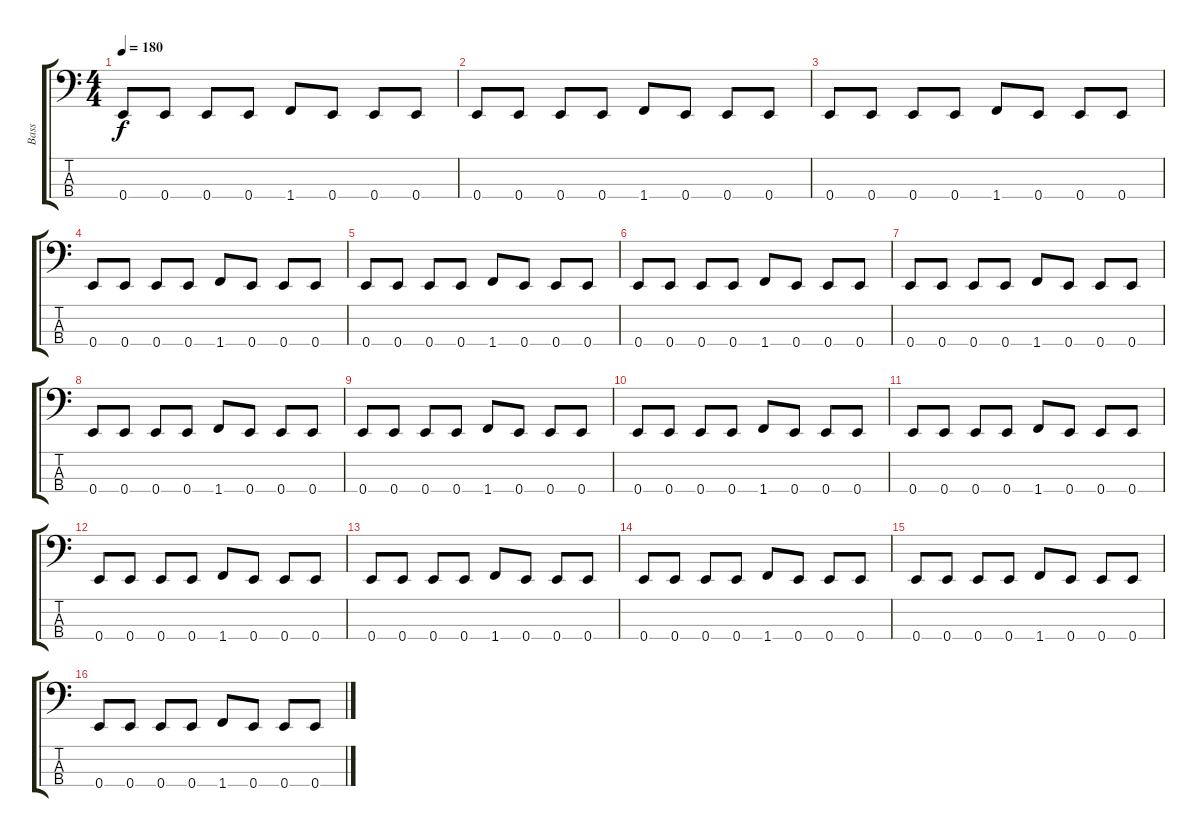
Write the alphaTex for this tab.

\track ("Bass" "Bass") {instrument electricbasspick}
\staff {score tabs}
\tuning (G2 D2 A1 E1) {hide}
\ts (4 4)
\tempo 180
\clef f4
\ks c
0.4.8{dy f} 0.4.8 0.4.8 0.4.8 1.4.8 0.4.8 0.4.8 0.4.8 |
0.4.8 0.4.8 0.4.8 0.4.8 1.4.8 0.4.8 0.4.8 0.4.8 |
0.4.8 0.4.8 0.4.8 0.4.8 1.4.8 0.4.8 0.4.8 0.4.8 |
0.4.8 0.4.8 0.4.8 0.4.8 1.4.8 0.4.8 0.4.8 0.4.8 |
0.4.8 0.4.8 0.4.8 0.4.8 1.4.8 0.4.8 0.4.8 0.4.8 |
0.4.8 0.4.8 0.4.8 0.4.8 1.4.8 0.4.8 0.4.8 0.4.8 |
0.4.8 0.4.8 0.4.8 0.4.8 1.4.8 0.4.8 0.4.8 0.4.8 |
0.4.8 0.4.8 0.4.8 0.4.8 1.4.8 0.4.8 0.4.8 0.4.8 |
0.4.8 0.4.8 0.4.8 0.4.8 1.4.8 0.4.8 0.4.8 0.4.8 |
0.4.8 0.4.8 0.4.8 0.4.8 1.4.8 0.4.8 0.4.8 0.4.8 |
0.4.8 0.4.8 0.4.8 0.4.8 1.4.8 0.4.8 0.4.8 0.4.8 |
0.4.8 0.4.8 0.4.8 0.4.8 1.4.8 0.4.8 0.4.8 0.4.8 |
0.4.8 0.4.8 0.4.8 0.4.8 1.4.8 0.4.8 0.4.8 0.4.8 |
0.4.8 0.4.8 0.4.8 0.4.8 1.4.8 0.4.8 0.4.8 0.4.8 |
0.4.8 0.4.8 0.4.8 0.4.8 1.4.8 0.4.8 0.4.8 0.4.8 |
0.4.8 0.4.8 0.4.8 0.4.8 1.4.8 0.4.8 0.4.8 0.4.8
